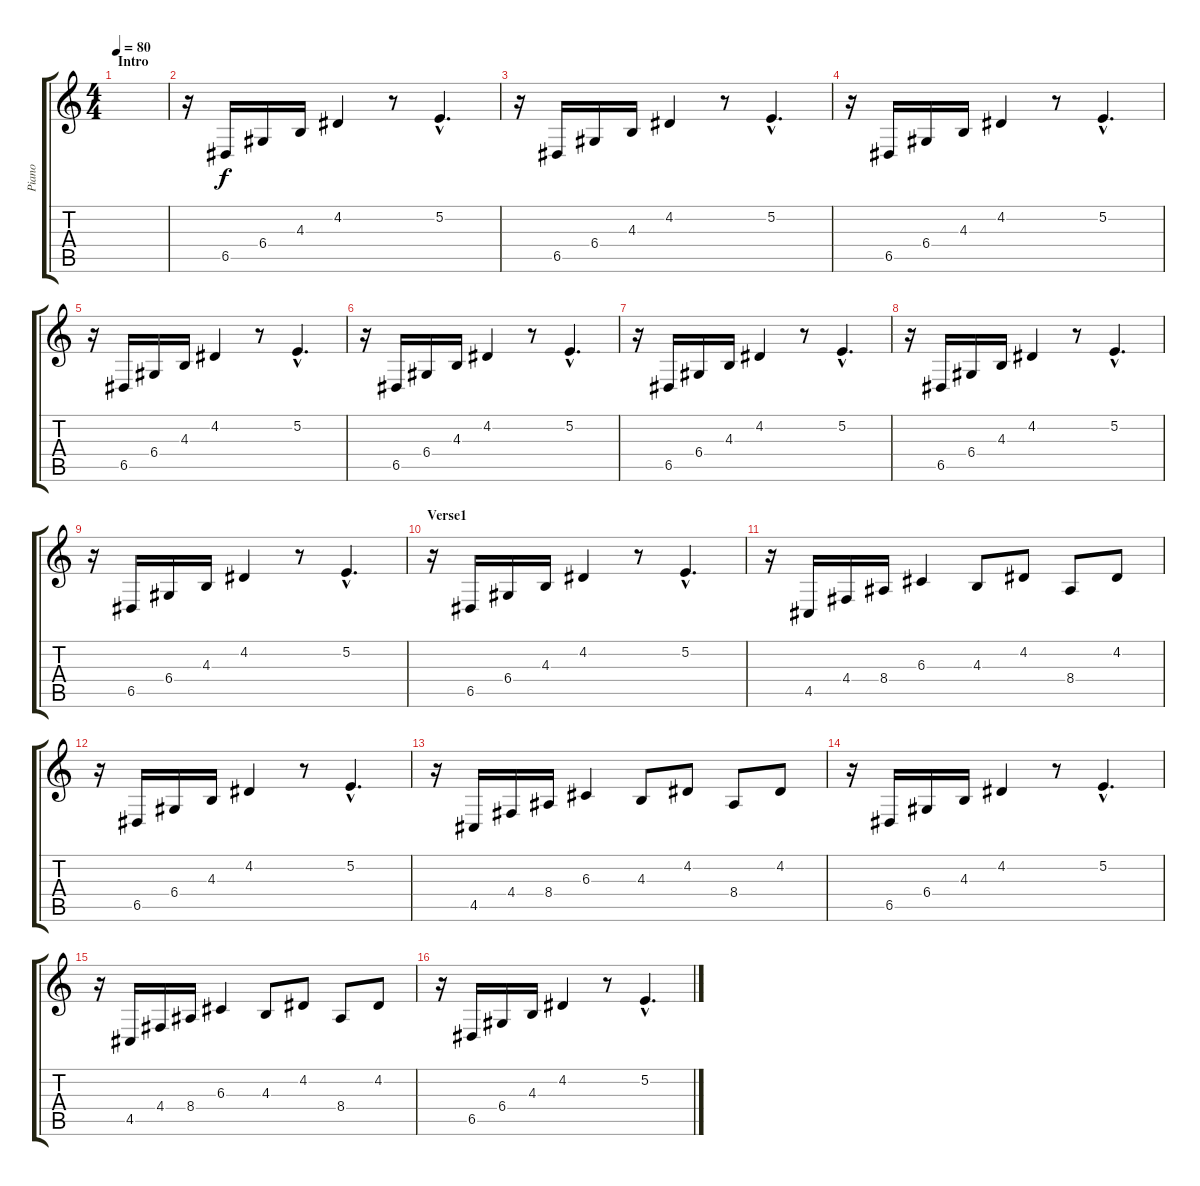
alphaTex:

\track ("Piano" "Piano") {instrument electricgrandpiano}
\staff {score tabs}
\tuning (E4 B3 G3 D3 A2 E2) {hide}
\ts (4 4)
\section ("" "Intro")
\tempo 80
\clef g2
\ks c
|
r.16 6.5.16 6.4.16 4.3.16 4.2.4 r.8 5.2{hac}.4{d} |
r.16 6.5.16 6.4.16 4.3.16 4.2.4 r.8 5.2{hac}.4{d} |
r.16 6.5.16 6.4.16 4.3.16 4.2.4 r.8 5.2{hac}.4{d} |
r.16 6.5.16 6.4.16 4.3.16 4.2.4 r.8 5.2{hac}.4{d} |
r.16 6.5.16 6.4.16 4.3.16 4.2.4 r.8 5.2{hac}.4{d} |
r.16 6.5.16 6.4.16 4.3.16 4.2.4 r.8 5.2{hac}.4{d} |
r.16 6.5.16 6.4.16 4.3.16 4.2.4 r.8 5.2{hac}.4{d} |
r.16 6.5.16 6.4.16 4.3.16 4.2.4 r.8 5.2{hac}.4{d} |
\section ("" "Verse1")
r.16{volume 11 balance 7} 6.5.16 6.4.16 4.3.16 4.2.4 r.8 5.2{hac}.4{d} |
r.16 4.5.16 4.4.16 8.4.16 6.3.4 4.3.8 4.2.8 8.4.8 4.2.8 |
r.16 6.5.16 6.4.16 4.3.16 4.2.4 r.8 5.2{hac}.4{d} |
r.16 4.5.16 4.4.16 8.4.16 6.3.4 4.3.8 4.2.8 8.4.8 4.2.8 |
r.16 6.5.16 6.4.16 4.3.16 4.2.4 r.8 5.2{hac}.4{d} |
r.16 4.5.16 4.4.16 8.4.16 6.3.4 4.3.8 4.2.8 8.4.8 4.2.8 |
r.16 6.5.16 6.4.16 4.3.16 4.2.4 r.8 5.2{hac}.4{d}
